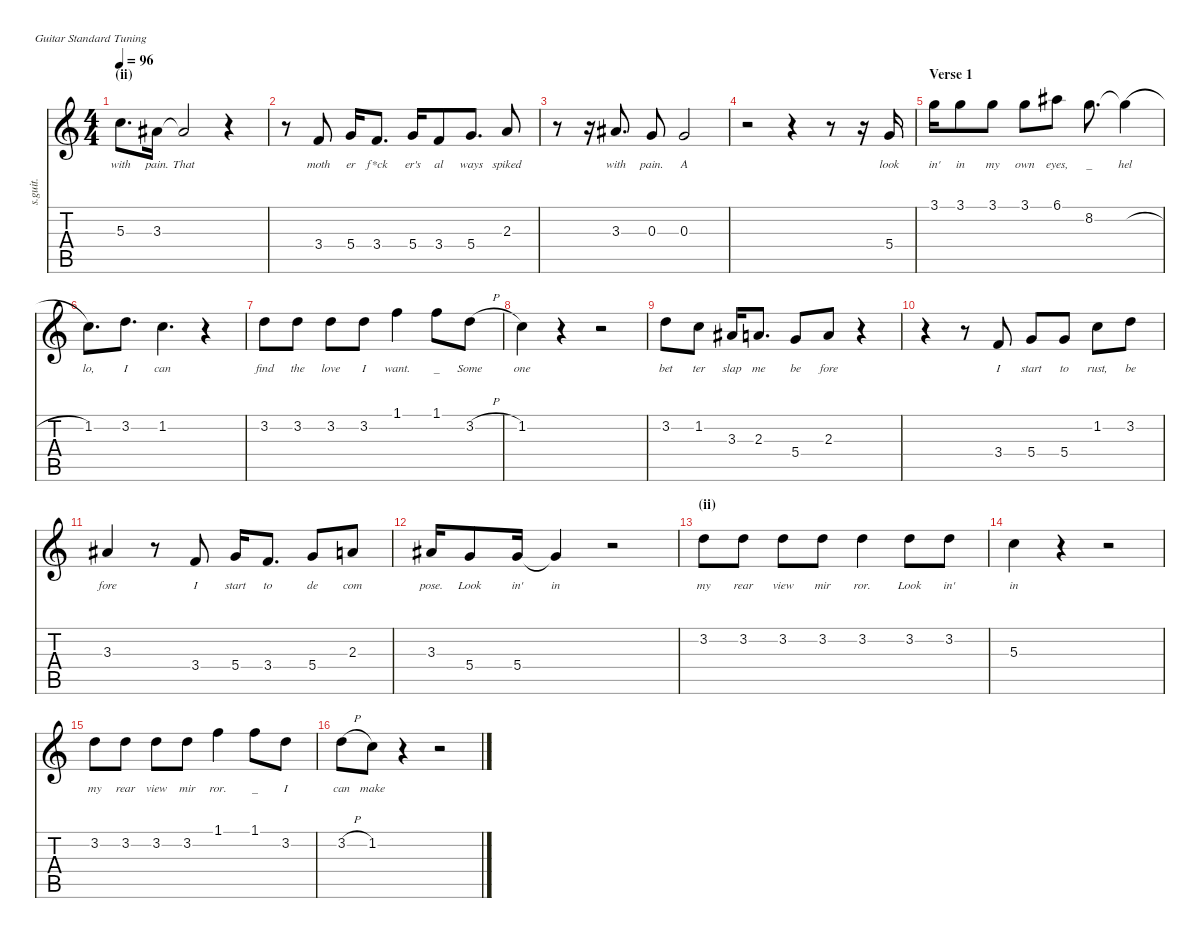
\defaultSystemsLayout 4
\hideDynamics
\bracketExtendMode nobrackets
\track ("Anthony Kiedis (Vocals)" "s.guit.") {instrument clarinet}
\staff {score tabs}
\tuning (E4 B3 G3 D3 A2 E2)
\displaytranspose 12
\ts (4 4)
\section ("" "(ii)")
\tempo 96
\clef g2
\ks c
5.3.8{d lyrics (0 "with") lyrics (1 "") lyrics (2 "") lyrics (3 "") lyrics (4 "") dy f} 3.3{acc #}.16{lyrics (0 "pain.") lyrics (1 "") lyrics (2 "") lyrics (3 "") lyrics (4 "")} 3.3{t acc #}.2{lyrics (0 "That") lyrics (1 "") lyrics (2 "") lyrics (3 "") lyrics (4 "")} r.4 |
r.8 3.4.8{lyrics (0 "moth") lyrics (1 "") lyrics (2 "") lyrics (3 "") lyrics (4 "")} 5.4.16{lyrics (0 "er") lyrics (1 "") lyrics (2 "") lyrics (3 "") lyrics (4 "")} 3.4.8{d lyrics (0 "f*ck") lyrics (1 "") lyrics (2 "") lyrics (3 "") lyrics (4 "")} 5.4.16{lyrics (0 "er's") lyrics (1 "") lyrics (2 "") lyrics (3 "") lyrics (4 "")} 3.4.8{lyrics (0 "al") lyrics (1 "") lyrics (2 "") lyrics (3 "") lyrics (4 "")} 5.4.8{d lyrics (0 "ways") lyrics (1 "") lyrics (2 "") lyrics (3 "") lyrics (4 "")} 2.3.8{lyrics (0 "spiked") lyrics (1 "") lyrics (2 "") lyrics (3 "") lyrics (4 "")} |
r.8 r.16 3.3{acc #}.8{d lyrics (0 "with") lyrics (1 "") lyrics (2 "") lyrics (3 "") lyrics (4 "")} 0.3.8{lyrics (0 "pain.") lyrics (1 "") lyrics (2 "") lyrics (3 "") lyrics (4 "")} 0.3.2{lyrics (0 "A") lyrics (1 "") lyrics (2 "") lyrics (3 "") lyrics (4 "")} |
r.2 r.4 r.8 r.16 5.4.16{lyrics (0 "look") lyrics (1 "") lyrics (2 "") lyrics (3 "") lyrics (4 "")} |
\section ("" "Verse 1")
3.1.16{lyrics (0 "in'") lyrics (1 "") lyrics (2 "") lyrics (3 "") lyrics (4 "")} 3.1.8{lyrics (0 "in") lyrics (1 "") lyrics (2 "") lyrics (3 "") lyrics (4 "")} 3.1.8{lyrics (0 "my") lyrics (1 "") lyrics (2 "") lyrics (3 "") lyrics (4 "")} 3.1.8{lyrics (0 "own") lyrics (1 "") lyrics (2 "") lyrics (3 "") lyrics (4 "")} 6.1{acc #}.8{lyrics (0 "eyes,") lyrics (1 "") lyrics (2 "") lyrics (3 "") lyrics (4 "")} 8.2.8{d lyrics (0 "_") lyrics (1 "") lyrics (2 "") lyrics (3 "") lyrics (4 "")} 8.2{h t}.4{lyrics (0 "hel") lyrics (1 "") lyrics (2 "") lyrics (3 "") lyrics (4 "")} |
1.2.8{d lyrics (0 "lo,") lyrics (1 "") lyrics (2 "") lyrics (3 "") lyrics (4 "")} 3.2.8{d lyrics (0 "I") lyrics (1 "") lyrics (2 "") lyrics (3 "") lyrics (4 "")} 1.2.4{d lyrics (0 "can") lyrics (1 "") lyrics (2 "") lyrics (3 "") lyrics (4 "")} r.4 |
3.2.8{lyrics (0 "find") lyrics (1 "") lyrics (2 "") lyrics (3 "") lyrics (4 "")} 3.2.8{lyrics (0 "the") lyrics (1 "") lyrics (2 "") lyrics (3 "") lyrics (4 "")} 3.2.8{lyrics (0 "love") lyrics (1 "") lyrics (2 "") lyrics (3 "") lyrics (4 "")} 3.2.8{lyrics (0 "I") lyrics (1 "") lyrics (2 "") lyrics (3 "") lyrics (4 "")} 1.1.4{lyrics (0 "want.") lyrics (1 "") lyrics (2 "") lyrics (3 "") lyrics (4 "")} 1.1.8{lyrics (0 "_") lyrics (1 "") lyrics (2 "") lyrics (3 "") lyrics (4 "")} 3.2{h}.8{lyrics (0 "Some") lyrics (1 "") lyrics (2 "") lyrics (3 "") lyrics (4 "")} |
1.2.4{lyrics (0 "one") lyrics (1 "") lyrics (2 "") lyrics (3 "") lyrics (4 "")} r.4 r.2 |
3.2.8{lyrics (0 "bet") lyrics (1 "") lyrics (2 "") lyrics (3 "") lyrics (4 "")} 1.2.8{lyrics (0 "ter") lyrics (1 "") lyrics (2 "") lyrics (3 "") lyrics (4 "")} 3.3{acc #}.16{lyrics (0 "slap") lyrics (1 "") lyrics (2 "") lyrics (3 "") lyrics (4 "")} 2.3.8{d lyrics (0 "me") lyrics (1 "") lyrics (2 "") lyrics (3 "") lyrics (4 "")} 5.4.8{lyrics (0 "be") lyrics (1 "") lyrics (2 "") lyrics (3 "") lyrics (4 "")} 2.3.8{lyrics (0 "fore") lyrics (1 "") lyrics (2 "") lyrics (3 "") lyrics (4 "")} r.4 |
r.4 r.8 3.4.8{lyrics (0 "I") lyrics (1 "") lyrics (2 "") lyrics (3 "") lyrics (4 "")} 5.4.8{lyrics (0 "start") lyrics (1 "") lyrics (2 "") lyrics (3 "") lyrics (4 "")} 5.4.8{lyrics (0 "to") lyrics (1 "") lyrics (2 "") lyrics (3 "") lyrics (4 "")} 1.2.8{lyrics (0 "rust,") lyrics (1 "") lyrics (2 "") lyrics (3 "") lyrics (4 "")} 3.2.8{lyrics (0 "be") lyrics (1 "") lyrics (2 "") lyrics (3 "") lyrics (4 "")} |
3.3{acc #}.4{lyrics (0 "fore") lyrics (1 "") lyrics (2 "") lyrics (3 "") lyrics (4 "")} r.8 3.4.8{lyrics (0 "I") lyrics (1 "") lyrics (2 "") lyrics (3 "") lyrics (4 "")} 5.4.16{lyrics (0 "start") lyrics (1 "") lyrics (2 "") lyrics (3 "") lyrics (4 "")} 3.4.8{d lyrics (0 "to") lyrics (1 "") lyrics (2 "") lyrics (3 "") lyrics (4 "")} 5.4.8{lyrics (0 "de") lyrics (1 "") lyrics (2 "") lyrics (3 "") lyrics (4 "")} 2.3.8{lyrics (0 "com") lyrics (1 "") lyrics (2 "") lyrics (3 "") lyrics (4 "")} |
3.3{acc #}.16{lyrics (0 "pose.") lyrics (1 "") lyrics (2 "") lyrics (3 "") lyrics (4 "")} 5.4.8{lyrics (0 "Look") lyrics (1 "") lyrics (2 "") lyrics (3 "") lyrics (4 "")} 5.4.16{lyrics (0 "in'") lyrics (1 "") lyrics (2 "") lyrics (3 "") lyrics (4 "")} 5.4{t}.4{lyrics (0 "in") lyrics (1 "") lyrics (2 "") lyrics (3 "") lyrics (4 "")} r.2 |
\section ("" "(ii)")
3.2.8{lyrics (0 "my") lyrics (1 "") lyrics (2 "") lyrics (3 "") lyrics (4 "")} 3.2.8{lyrics (0 "rear") lyrics (1 "") lyrics (2 "") lyrics (3 "") lyrics (4 "")} 3.2.8{lyrics (0 "view") lyrics (1 "") lyrics (2 "") lyrics (3 "") lyrics (4 "")} 3.2.8{lyrics (0 "mir") lyrics (1 "") lyrics (2 "") lyrics (3 "") lyrics (4 "")} 3.2.4{lyrics (0 "ror.") lyrics (1 "") lyrics (2 "") lyrics (3 "") lyrics (4 "")} 3.2.8{lyrics (0 "Look") lyrics (1 "") lyrics (2 "") lyrics (3 "") lyrics (4 "")} 3.2.8{lyrics (0 "in'") lyrics (1 "") lyrics (2 "") lyrics (3 "") lyrics (4 "")} |
5.3.4{lyrics (0 "in") lyrics (1 "") lyrics (2 "") lyrics (3 "") lyrics (4 "")} r.4 r.2 |
3.2.8{lyrics (0 "my") lyrics (1 "") lyrics (2 "") lyrics (3 "") lyrics (4 "")} 3.2.8{lyrics (0 "rear") lyrics (1 "") lyrics (2 "") lyrics (3 "") lyrics (4 "")} 3.2.8{lyrics (0 "view") lyrics (1 "") lyrics (2 "") lyrics (3 "") lyrics (4 "")} 3.2.8{lyrics (0 "mir") lyrics (1 "") lyrics (2 "") lyrics (3 "") lyrics (4 "")} 1.1.4{lyrics (0 "ror.") lyrics (1 "") lyrics (2 "") lyrics (3 "") lyrics (4 "")} 1.1.8{lyrics (0 "_") lyrics (1 "") lyrics (2 "") lyrics (3 "") lyrics (4 "")} 3.2.8{lyrics (0 "I") lyrics (1 "") lyrics (2 "") lyrics (3 "") lyrics (4 "")} |
3.2{h}.8{lyrics (0 "can") lyrics (1 "") lyrics (2 "") lyrics (3 "") lyrics (4 "")} 1.2.8{lyrics (0 "make") lyrics (1 "") lyrics (2 "") lyrics (3 "") lyrics (4 "")} r.4 r.2
